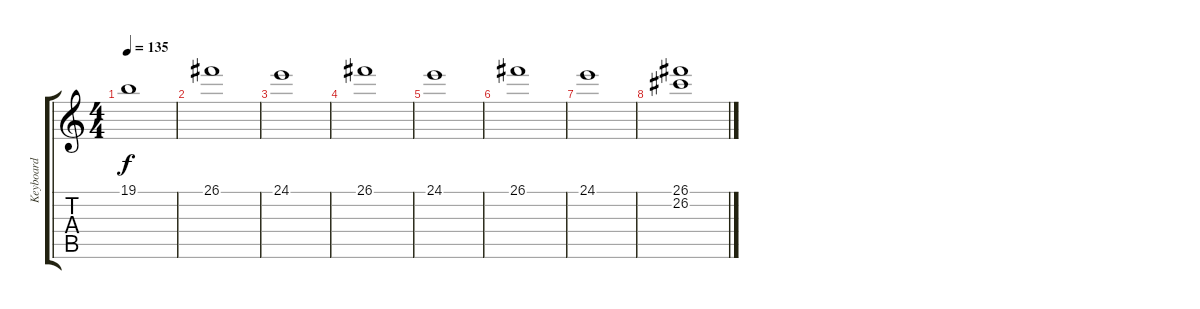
\track ("Keyboard" "Keyboard") {instrument stringensemble1}
\staff {score tabs}
\tuning (E4 B3 G3 D3 A2 E2) {hide}
\ts (4 4)
\tempo 135
\clef g2
\ks c
19.1.1{dy f} |
26.1.1 |
24.1.1 |
26.1.1 |
24.1.1 |
26.1.1 |
24.1.1 |
(26.1 26.2).1
